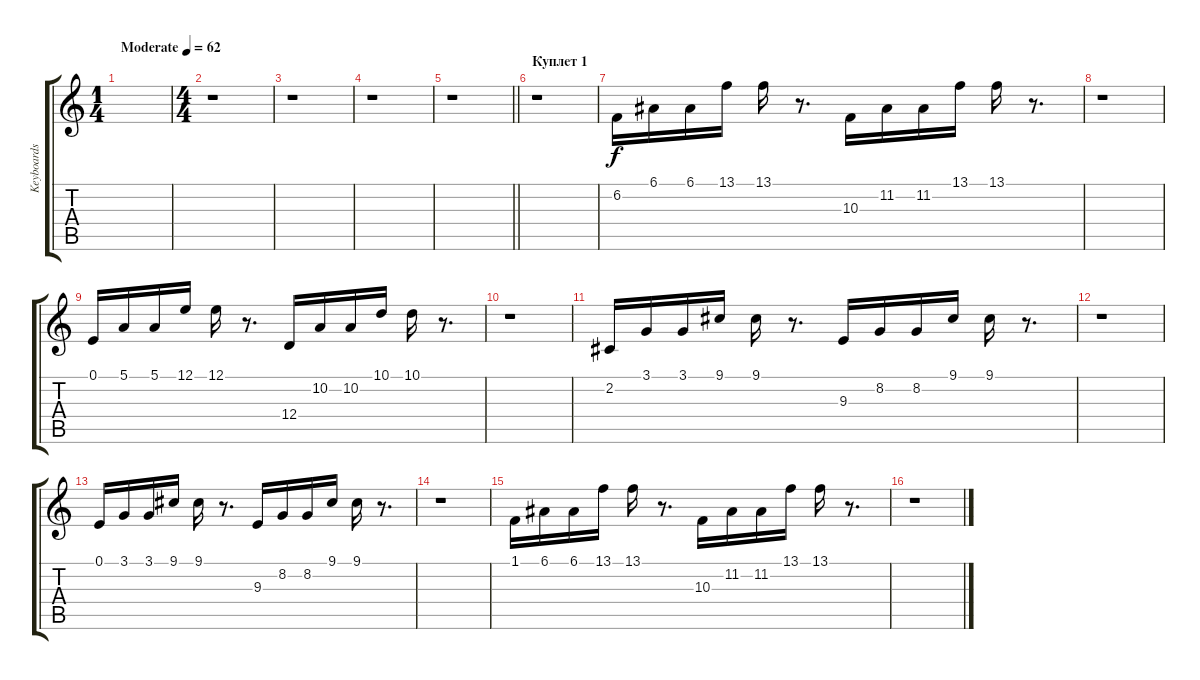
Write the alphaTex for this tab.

\track ("Keyboards # 1" "Keyboards ") {instrument stringensemble1}
\staff {score tabs}
\tuning (E4 B3 G3 D3 A2 E2) {hide}
\ts (1 4)
\tempo (62 "Moderate")
\clef g2
\ks c
|
\ts (4 4)
r.1 |
r.1 |
r.1 |
\barLineRight lightlight
r.1 |
\section ("" "Куплет 1")
r.1 |
6.2.16 6.1.16 6.1.16 13.1.16 13.1.16 r.8{d} 10.3.16 11.2.16 11.2.16 13.1.16 13.1.16 r.8{d} |
r.1 |
0.1.16 5.1.16 5.1.16 12.1.16 12.1.16 r.8{d} 12.4.16 10.2.16 10.2.16 10.1.16 10.1.16 r.8{d} |
r.1 |
2.2.16 3.1.16 3.1.16 9.1.16 9.1.16 r.8{d} 9.3.16 8.2.16 8.2.16 9.1.16 9.1.16 r.8{d} |
r.1 |
0.1.16 3.1.16 3.1.16 9.1.16 9.1.16 r.8{d} 9.3.16 8.2.16 8.2.16 9.1.16 9.1.16 r.8{d} |
r.1 |
1.1.16 6.1.16 6.1.16 13.1.16 13.1.16 r.8{d} 10.3.16 11.2.16 11.2.16 13.1.16 13.1.16 r.8{d} |
r.1
